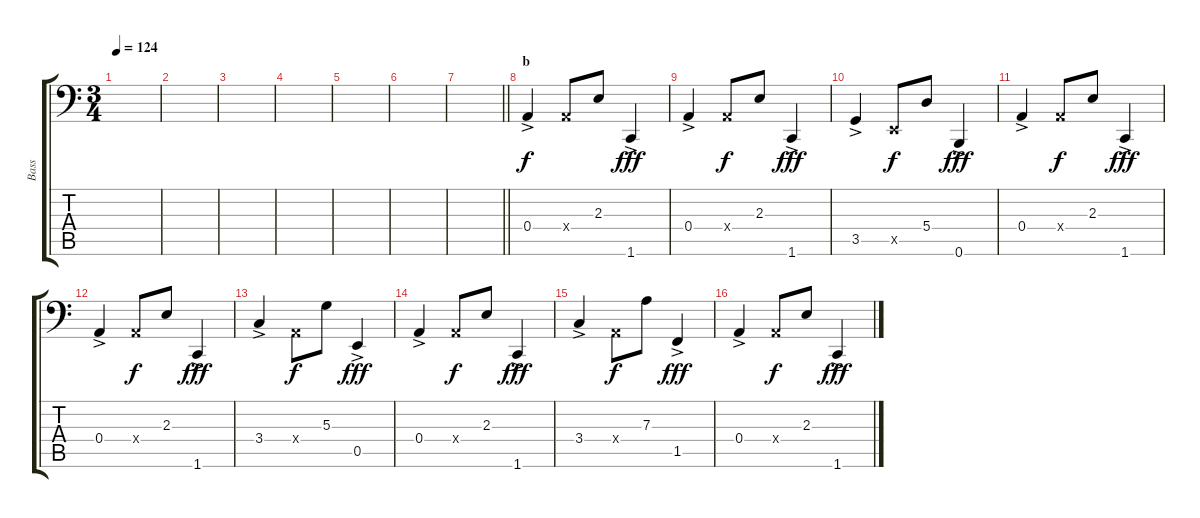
\track ("Bass" "Bass") {instrument electricbasspick}
\staff {score tabs}
\tuning (C3 G2 D2 A1 E1 B0) {hide}
\ts (3 4)
\tempo 124
\clef f4
\ks c
|
|
|
|
|
|
\barLineRight lightlight
|
\section ("" "b")
0.4{ac}.4 0.4{x}.8{dy f} 2.3.8 1.6{ac}.4{dy fff} |
0.4{ac}.4 0.4{x}.8{dy f} 2.3.8 1.6{ac}.4{dy fff} |
3.5{ac}.4 0.5{x}.8{dy f} 5.4.8 0.6{ac}.4{dy fff} |
0.4{ac}.4 0.4{x}.8{dy f} 2.3.8 1.6{ac}.4{dy fff} |
0.4{ac}.4 0.4{x}.8{dy f} 2.3.8 1.6{ac}.4{dy fff} |
3.4{ac}.4 0.4{x}.8{dy f} 5.3.8 0.5{ac}.4{dy fff} |
0.4{ac}.4 0.4{x}.8{dy f} 2.3.8 1.6{ac}.4{dy fff} |
3.4{ac}.4 0.4{x}.8{dy f} 7.3.8 1.5{ac}.4{dy fff} |
0.4{ac}.4 0.4{x}.8{dy f} 2.3.8 1.6{ac}.4{dy fff}
